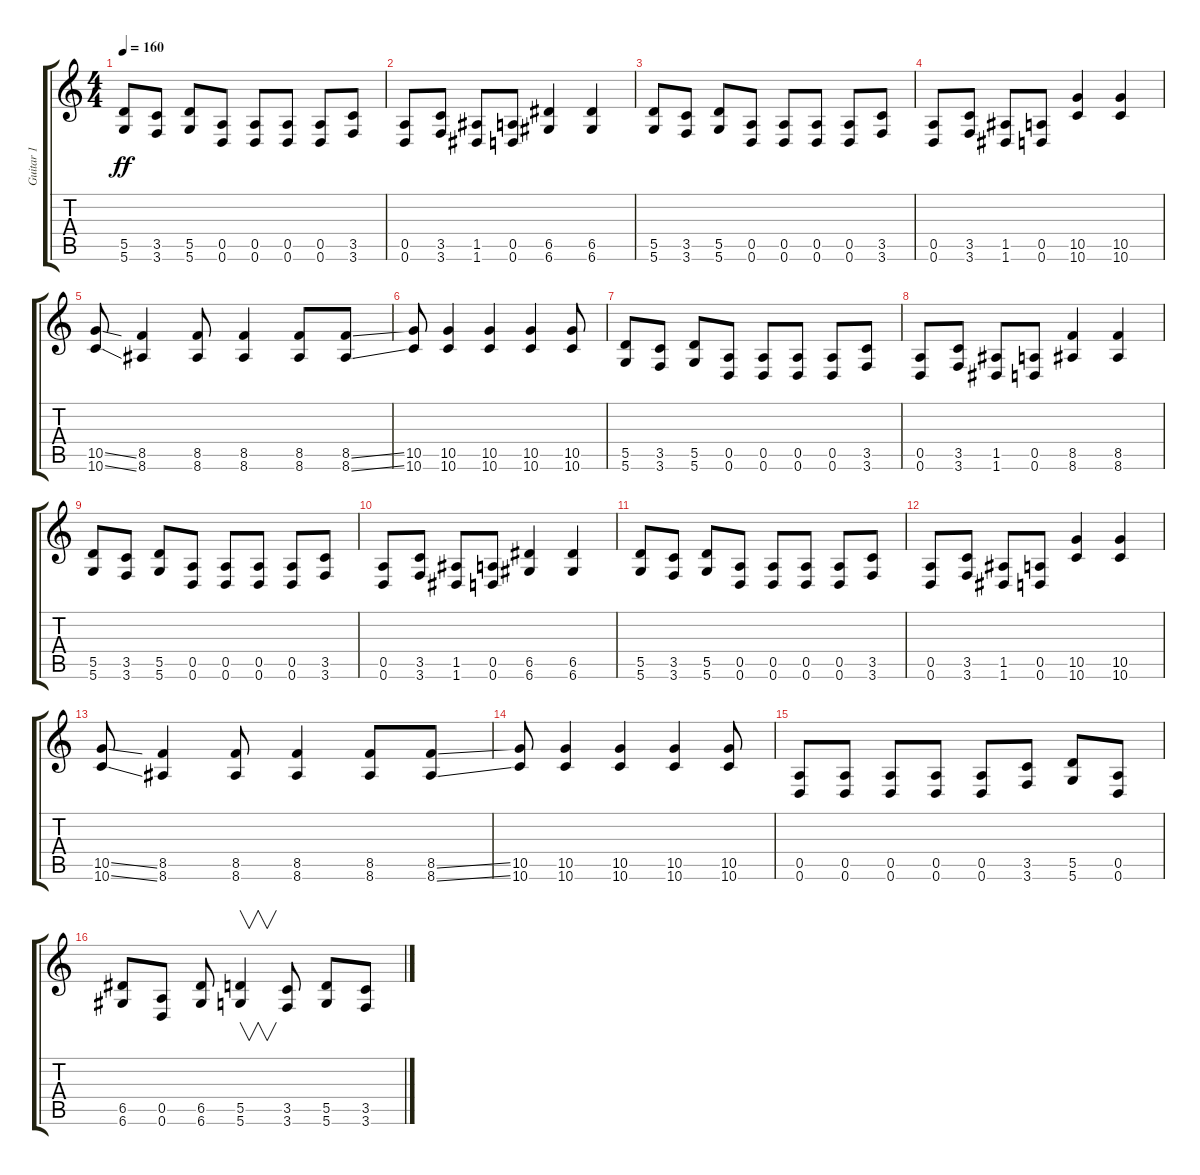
\track ("Guitar 1" "Guitar 1") {instrument distortionguitar}
\staff {score tabs}
\tuning (E4 B3 G3 D3 A2 D2) {hide}
\ts (4 4)
\tempo 160
\clef g2
\ks c
(5.5 5.6).8{dy ff} (3.5 3.6).8 (5.5 5.6).8 (0.5 0.6).8 (0.5 0.6).8 (0.5 0.6).8 (0.5 0.6).8 (3.5 3.6).8 |
(0.5 0.6).8 (3.5 3.6).8 (1.5 1.6).8 (0.5 0.6).8 (6.5 6.6).4 (6.5 6.6).4 |
(5.5 5.6).8 (3.5 3.6).8 (5.5 5.6).8 (0.5 0.6).8 (0.5 0.6).8 (0.5 0.6).8 (0.5 0.6).8 (3.5 3.6).8 |
(0.5 0.6).8 (3.5 3.6).8 (1.5 1.6).8 (0.5 0.6).8 (10.5 10.6).4 (10.5 10.6).4 |
(10.5{ss} 10.6{ss}).8 (8.5 8.6).4 (8.5 8.6).8 (8.5 8.6).4 (8.5 8.6).8 (8.5{ss} 8.6{ss}).8 |
(10.5 10.6).8 (10.5 10.6).4 (10.5 10.6).4 (10.5 10.6).4 (10.5 10.6).8 |
(5.5 5.6).8 (3.5 3.6).8 (5.5 5.6).8 (0.5 0.6).8 (0.5 0.6).8 (0.5 0.6).8 (0.5 0.6).8 (3.5 3.6).8 |
(0.5 0.6).8 (3.5 3.6).8 (1.5 1.6).8 (0.5 0.6).8 (8.5 8.6).4 (8.5 8.6).4 |
(5.5 5.6).8 (3.5 3.6).8 (5.5 5.6).8 (0.5 0.6).8 (0.5 0.6).8 (0.5 0.6).8 (0.5 0.6).8 (3.5 3.6).8 |
(0.5 0.6).8 (3.5 3.6).8 (1.5 1.6).8 (0.5 0.6).8 (6.5 6.6).4 (6.5 6.6).4 |
(5.5 5.6).8 (3.5 3.6).8 (5.5 5.6).8 (0.5 0.6).8 (0.5 0.6).8 (0.5 0.6).8 (0.5 0.6).8 (3.5 3.6).8 |
(0.5 0.6).8 (3.5 3.6).8 (1.5 1.6).8 (0.5 0.6).8 (10.5 10.6).4 (10.5 10.6).4 |
(10.5{ss} 10.6{ss}).8 (8.5 8.6).4 (8.5 8.6).8 (8.5 8.6).4 (8.5 8.6).8 (8.5{ss} 8.6{ss}).8 |
(10.5 10.6).8 (10.5 10.6).4 (10.5 10.6).4 (10.5 10.6).4 (10.5 10.6).8 |
(0.5 0.6).8 (0.5 0.6).8 (0.5 0.6).8 (0.5 0.6).8 (0.5 0.6).8 (3.5 3.6).8 (5.5 5.6).8 (0.5 0.6).8 |
(6.5 6.6).8 (0.5 0.6).8 (6.5 6.6).8 (5.5 5.6).4{v} (3.5 3.6).8 (5.5 5.6).8 (3.5 3.6).8
